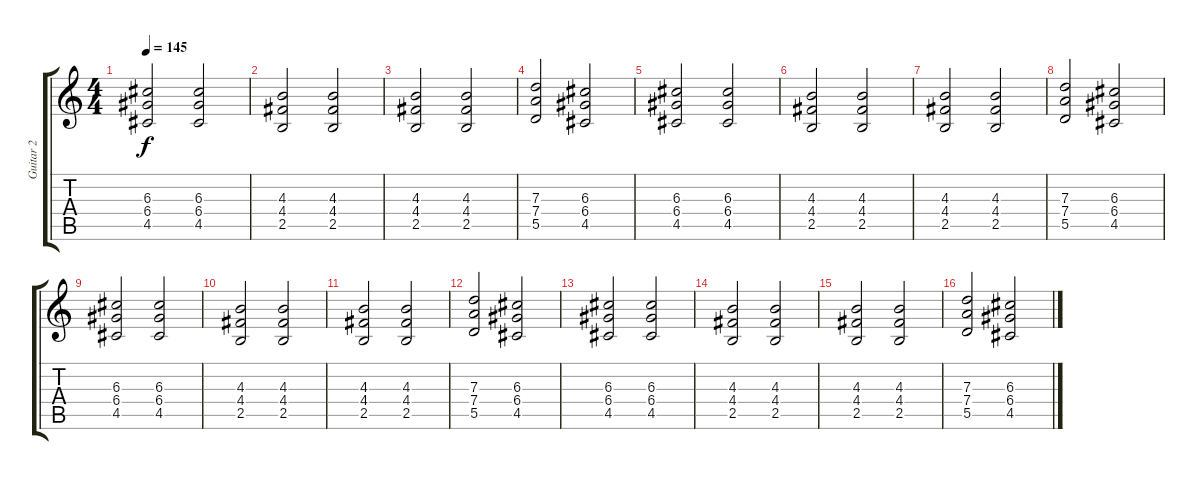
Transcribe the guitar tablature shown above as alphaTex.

\track ("Guitar 2" "Guitar 2") {instrument distortionguitar}
\staff {score tabs}
\tuning (E4 B3 G3 D3 A2 E2) {hide}
\ts (4 4)
\tempo 145
\clef g2
\ks c
(6.3 6.4 4.5).2{dy f} (6.3 6.4 4.5).2 |
(4.3 4.4 2.5).2 (4.3 4.4 2.5).2 |
(4.3 4.4 2.5).2 (4.3 4.4 2.5).2 |
(7.3 7.4 5.5).2 (6.3 6.4 4.5).2 |
(6.3 6.4 4.5).2 (6.3 6.4 4.5).2 |
(4.3 4.4 2.5).2 (4.3 4.4 2.5).2 |
(4.3 4.4 2.5).2 (4.3 4.4 2.5).2 |
(7.3 7.4 5.5).2 (6.3 6.4 4.5).2 |
(6.3 6.4 4.5).2 (6.3 6.4 4.5).2 |
(4.3 4.4 2.5).2 (4.3 4.4 2.5).2 |
(4.3 4.4 2.5).2 (4.3 4.4 2.5).2 |
(7.3 7.4 5.5).2 (6.3 6.4 4.5).2 |
(6.3 6.4 4.5).2 (6.3 6.4 4.5).2 |
(4.3 4.4 2.5).2 (4.3 4.4 2.5).2 |
(4.3 4.4 2.5).2 (4.3 4.4 2.5).2 |
(7.3 7.4 5.5).2 (6.3 6.4 4.5).2
